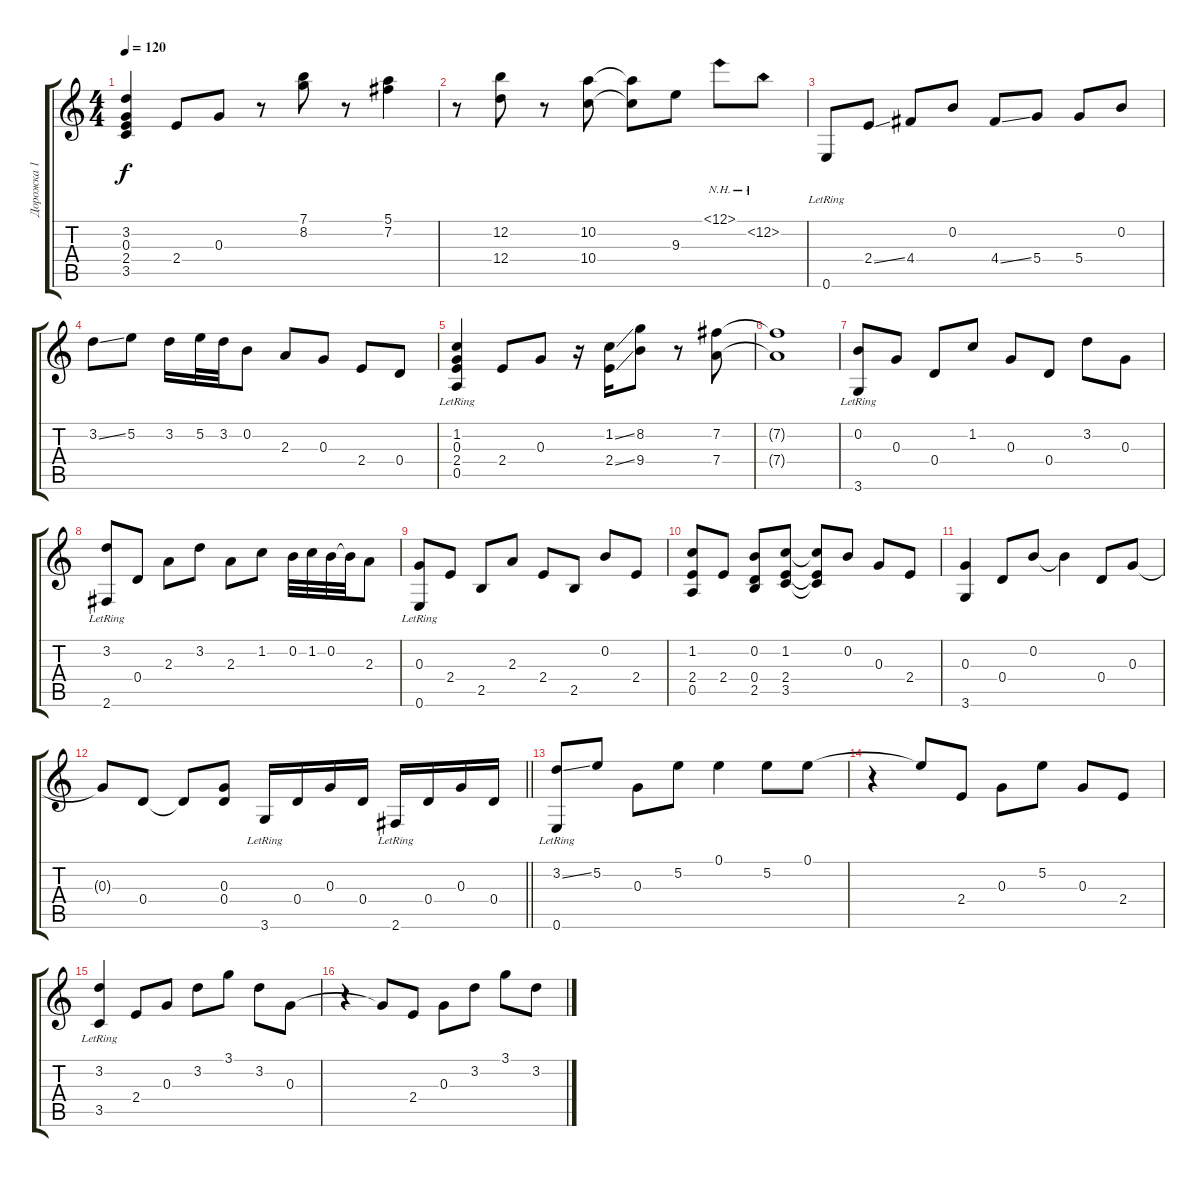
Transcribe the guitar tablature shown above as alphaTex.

\track ("Дорожка 1" "Дорожка 1") {instrument acousticguitarnylon}
\staff {score tabs}
\tuning (E4 B3 G3 D3 A2 E2) {hide}
\ts (4 4)
\tempo 120
\clef g2
\ks c
(3.2 0.3 2.4 3.5).4{dy f} 2.4.8 0.3.8 r.8 (7.1 8.2).8 r.8 (5.1 7.2).4 |
r.8 (12.2 12.4).8 r.8 (10.2 10.4).8 (10.2{t} 10.4{t}).8 9.3.8 12.1{nh}.8 12.2{nh}.8 |
0.6{lr}.8 2.4{ss}.8 4.4.8 0.2.8 4.4{ss}.8 5.4.8 5.4.8 0.2.8 |
3.2{ss}.8 5.2.8 3.2.16 5.2.32 3.2.32 0.2.8 2.3.8 0.3.8 2.4.8 0.4.8 |
(1.2 0.3{lr} 2.4 0.5{lr}).4 2.4.8 0.3.8 r.16 (1.2{ss} 2.4{ss}).16 (8.2 9.4).8 r.8 (7.2 7.4).8 |
(7.2{t} 7.4{t}).1 |
(0.2 3.6{lr}).8 0.3.8 0.4.8 1.2.8 0.3.8 0.4.8 3.2.8 0.3.8 |
(3.2 2.6{lr}).8 0.4.8 2.3.8 3.2.8 2.3.8 1.2.8 0.2.32 1.2.32 0.2.32 0.2{t}.32 2.3.8 |
(0.3 0.6{lr}).8 2.4.8 2.5.8 2.3.8 2.4.8 2.5.8 0.2.8 2.4.8 |
(1.2 2.4 0.5).8 2.4.8 (0.2 0.4 2.5).8 (1.2 2.4 3.5).8 (1.2{t} 2.4{t} 3.5{t}).8 0.2.8 0.3.8 2.4.8 |
(0.3 3.6).4 0.4.8 0.2.8 0.2{t}.4 0.4.8 0.3.8 |
\barLineRight lightlight
0.3{t}.8 0.4.8 0.4{t}.8 (0.3 0.4).8 3.6{lr}.16 0.4.16 0.3.16 0.4.16 2.6{lr}.16 0.4.16 0.3.16 0.4.16 |
(3.2{ss} 0.6{lr}).8 5.2.8 0.3.8 5.2.8 0.1.4 5.2.8 0.1.8 |
r.4 0.1{t}.8 2.4.8 0.3.8 5.2.8 0.3.8 2.4.8 |
(3.2{lr} 3.5{lr}).4 2.4.8 0.3.8 3.2.8 3.1.8 3.2.8 0.3.8 |
r.4 0.3{t}.8 2.4.8 0.3.8 3.2.8 3.1.8 3.2.8
